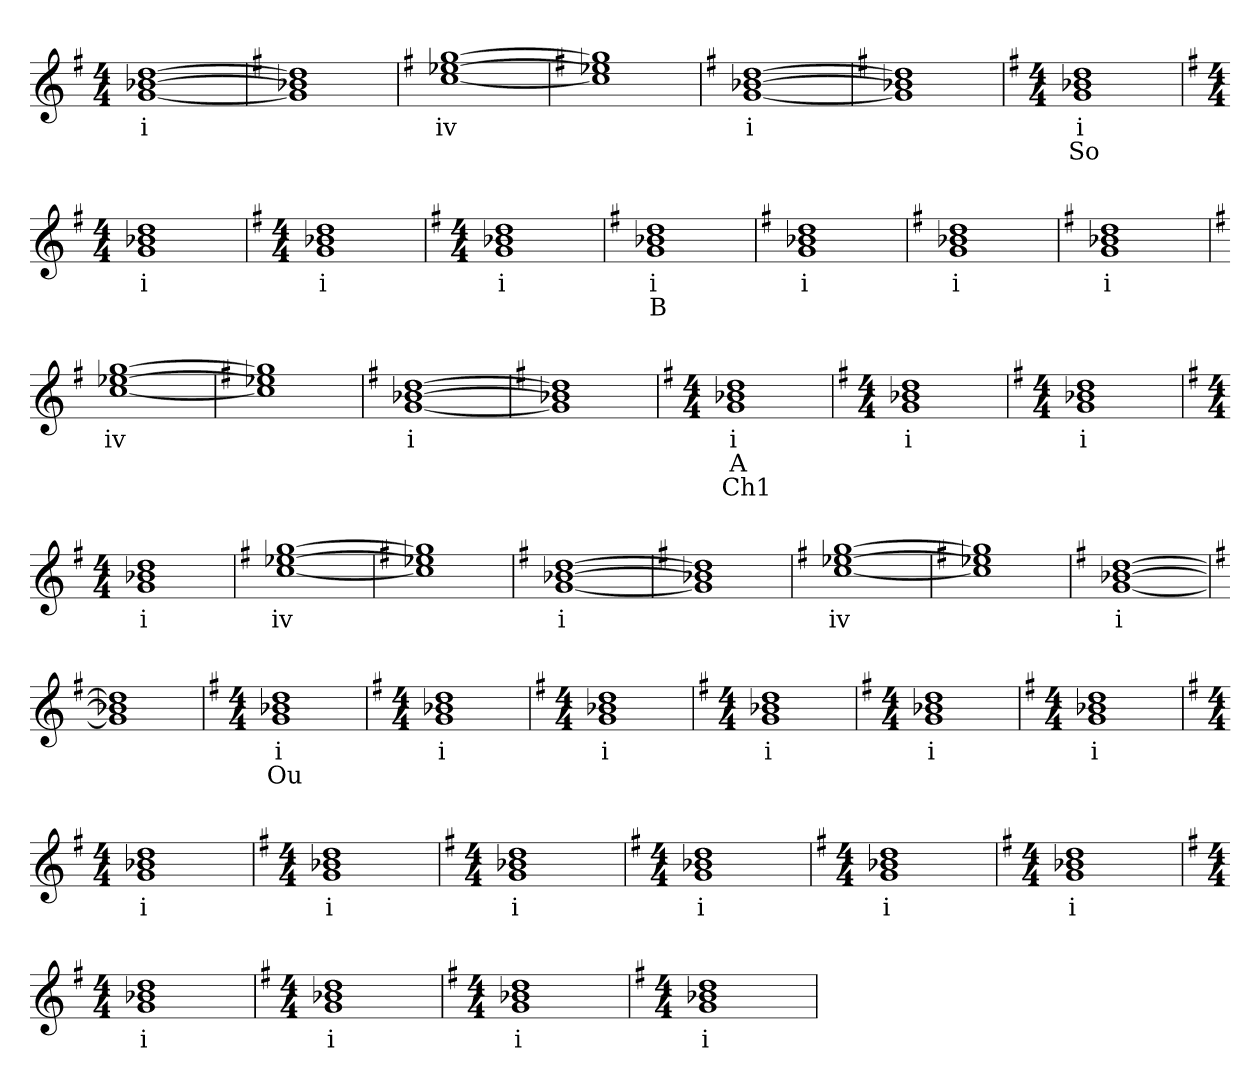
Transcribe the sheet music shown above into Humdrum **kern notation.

**kern	**text	**text	**text
*part1	*part1	*part1	*part1
*staff1	*staff1	*staff1	*staff1
*k[f#]	*	*	*
*G:	*	*	*
*M4/4	*	*	*
=	=	=	=
[1g [1b-X [1dd	i	.	.
=	=	=	=
*k[f#]	*	*	*
*G:	*	*	*
1g] 1b-X] 1dd]	.	.	.
=	=	=	=
*k[f#]	*	*	*
*G:	*	*	*
[1cc [1ee-X [1gg	iv	.	.
=	=	=	=
*k[f#]	*	*	*
*G:	*	*	*
1cc] 1ee-X] 1gg]	.	.	.
=	=	=	=
*k[f#]	*	*	*
*G:	*	*	*
[1g [1b-X [1dd	i	.	.
=	=	=	=
*k[f#]	*	*	*
*G:	*	*	*
1g] 1b-X] 1dd]	.	.	.
=	=	=	=
*k[f#]	*	*	*
*G:	*	*	*
*M4/4	*	*	*
1g 1b-X 1dd	i	So	.
=	=	=	=
*k[f#]	*	*	*
*G:	*	*	*
*M4/4	*	*	*
1g 1b-X 1dd	i	.	.
=	=	=	=
*k[f#]	*	*	*
*G:	*	*	*
*M4/4	*	*	*
1g 1b-X 1dd	i	.	.
=	=	=	=
*k[f#]	*	*	*
*G:	*	*	*
*M4/4	*	*	*
1g 1b-X 1dd	i	.	.
=	=	=	=
*k[f#]	*	*	*
*G:	*	*	*
1g 1b-X 1dd	i	B	.
=	=	=	=
*k[f#]	*	*	*
*G:	*	*	*
1g 1b-X 1dd	i	.	.
=	=	=	=
*k[f#]	*	*	*
*G:	*	*	*
1g 1b-X 1dd	i	.	.
=	=	=	=
*k[f#]	*	*	*
*G:	*	*	*
1g 1b-X 1dd	i	.	.
=	=	=	=
*k[f#]	*	*	*
*G:	*	*	*
[1cc [1ee-X [1gg	iv	.	.
=	=	=	=
*k[f#]	*	*	*
*G:	*	*	*
1cc] 1ee-X] 1gg]	.	.	.
=	=	=	=
*k[f#]	*	*	*
*G:	*	*	*
[1g [1b-X [1dd	i	.	.
=	=	=	=
*k[f#]	*	*	*
*G:	*	*	*
1g] 1b-X] 1dd]	.	.	.
=	=	=	=
*k[f#]	*	*	*
*G:	*	*	*
*M4/4	*	*	*
1g 1b-X 1dd	i	A	Ch1
=	=	=	=
*k[f#]	*	*	*
*G:	*	*	*
*M4/4	*	*	*
1g 1b-X 1dd	i	.	.
=	=	=	=
*k[f#]	*	*	*
*G:	*	*	*
*M4/4	*	*	*
1g 1b-X 1dd	i	.	.
=	=	=	=
*k[f#]	*	*	*
*G:	*	*	*
*M4/4	*	*	*
1g 1b-X 1dd	i	.	.
=	=	=	=
*k[f#]	*	*	*
*G:	*	*	*
[1cc [1ee-X [1gg	iv	.	.
=	=	=	=
*k[f#]	*	*	*
*G:	*	*	*
1cc] 1ee-X] 1gg]	.	.	.
=	=	=	=
*k[f#]	*	*	*
*G:	*	*	*
[1g [1b-X [1dd	i	.	.
=	=	=	=
*k[f#]	*	*	*
*G:	*	*	*
1g] 1b-X] 1dd]	.	.	.
=	=	=	=
*k[f#]	*	*	*
*G:	*	*	*
[1cc [1ee-X [1gg	iv	.	.
=	=	=	=
*k[f#]	*	*	*
*G:	*	*	*
1cc] 1ee-X] 1gg]	.	.	.
=	=	=	=
*k[f#]	*	*	*
*G:	*	*	*
[1g [1b-X [1dd	i	.	.
=	=	=	=
*k[f#]	*	*	*
*G:	*	*	*
1g] 1b-X] 1dd]	.	.	.
=	=	=	=
*k[f#]	*	*	*
*G:	*	*	*
*M4/4	*	*	*
1g 1b-X 1dd	i	Ou	.
=	=	=	=
*k[f#]	*	*	*
*G:	*	*	*
*M4/4	*	*	*
1g 1b-X 1dd	i	.	.
=	=	=	=
*k[f#]	*	*	*
*G:	*	*	*
*M4/4	*	*	*
1g 1b-X 1dd	i	.	.
=	=	=	=
*k[f#]	*	*	*
*G:	*	*	*
*M4/4	*	*	*
1g 1b-X 1dd	i	.	.
=	=	=	=
*k[f#]	*	*	*
*G:	*	*	*
*M4/4	*	*	*
1g 1b-X 1dd	i	.	.
=	=	=	=
*k[f#]	*	*	*
*G:	*	*	*
*M4/4	*	*	*
1g 1b-X 1dd	i	.	.
=	=	=	=
*k[f#]	*	*	*
*G:	*	*	*
*M4/4	*	*	*
1g 1b-X 1dd	i	.	.
=	=	=	=
*k[f#]	*	*	*
*G:	*	*	*
*M4/4	*	*	*
1g 1b-X 1dd	i	.	.
=	=	=	=
*k[f#]	*	*	*
*G:	*	*	*
*M4/4	*	*	*
1g 1b-X 1dd	i	.	.
=	=	=	=
*k[f#]	*	*	*
*G:	*	*	*
*M4/4	*	*	*
1g 1b-X 1dd	i	.	.
=	=	=	=
*k[f#]	*	*	*
*G:	*	*	*
*M4/4	*	*	*
1g 1b-X 1dd	i	.	.
=	=	=	=
*k[f#]	*	*	*
*G:	*	*	*
*M4/4	*	*	*
1g 1b-X 1dd	i	.	.
=	=	=	=
*k[f#]	*	*	*
*G:	*	*	*
*M4/4	*	*	*
1g 1b-X 1dd	i	.	.
=	=	=	=
*k[f#]	*	*	*
*G:	*	*	*
*M4/4	*	*	*
1g 1b-X 1dd	i	.	.
=	=	=	=
*k[f#]	*	*	*
*G:	*	*	*
*M4/4	*	*	*
1g 1b-X 1dd	i	.	.
=	=	=	=
*k[f#]	*	*	*
*G:	*	*	*
*M4/4	*	*	*
1g 1b-X 1dd	i	.	.
=	=	=	=
*-	*-	*-	*-
